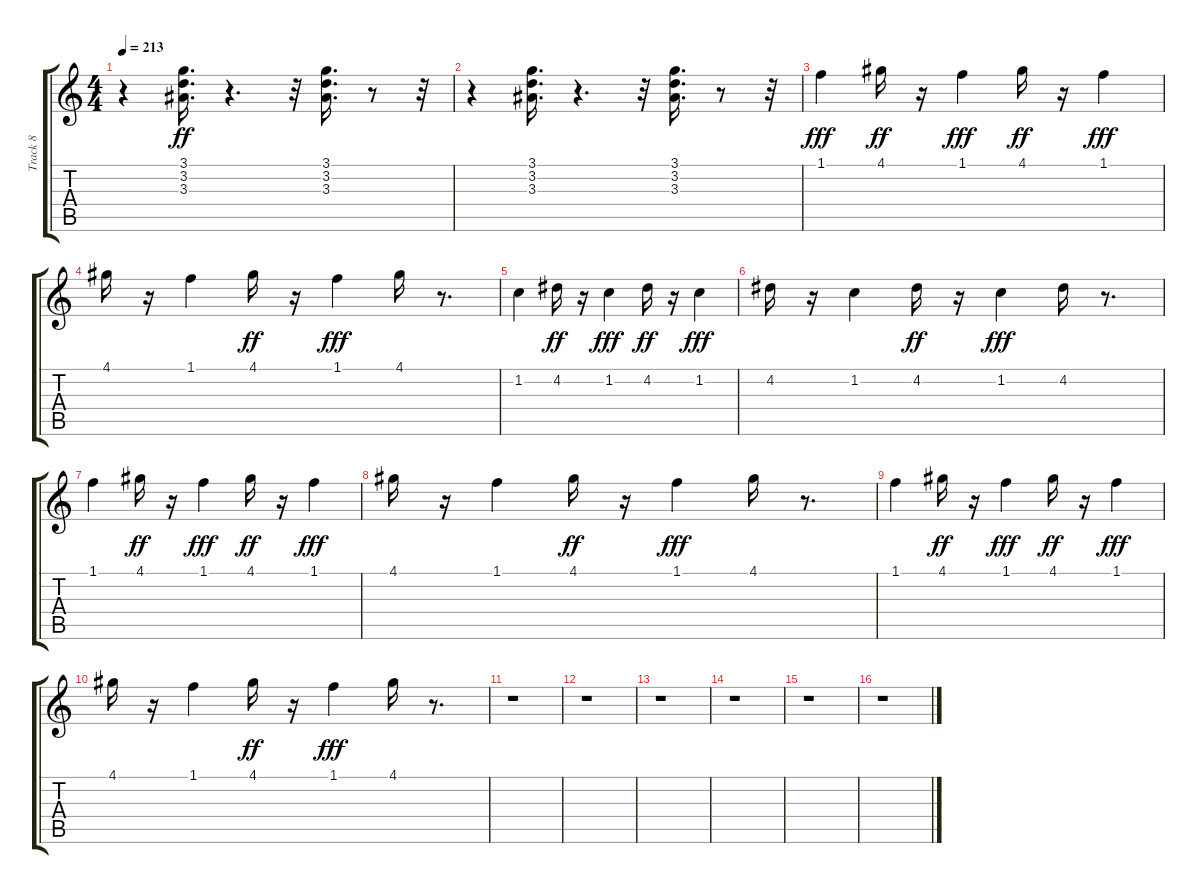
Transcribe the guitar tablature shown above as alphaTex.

\track ("Track 8" "Track 8") {instrument electricguitarclean}
\staff {score tabs}
\tuning (E4 B3 G3 D3 A2 E2) {hide}
\ts (4 4)
\tempo 213
\clef g2
\ks c
r.4{dy ff} (3.1 3.2 3.3).16{d} r.4{d} r.32 (3.1 3.2 3.3).16{d} r.8 r.32 |
r.4 (3.1 3.2 3.3).16{d} r.4{d} r.32 (3.1 3.2 3.3).16{d} r.8 r.32 |
1.1.4{dy fff} 4.1.16{dy ff} r.16 1.1.4{dy fff} 4.1.16{dy ff} r.16 1.1.4{dy fff} |
4.1.16 r.16 1.1.4 4.1.16{dy ff} r.16 1.1.4{dy fff} 4.1.16 r.8{d} |
1.2.4 4.2.16{dy ff} r.16 1.2.4{dy fff} 4.2.16{dy ff} r.16 1.2.4{dy fff} |
4.2.16 r.16 1.2.4 4.2.16{dy ff} r.16 1.2.4{dy fff} 4.2.16 r.8{d} |
1.1.4 4.1.16{dy ff} r.16 1.1.4{dy fff} 4.1.16{dy ff} r.16 1.1.4{dy fff} |
4.1.16 r.16 1.1.4 4.1.16{dy ff} r.16 1.1.4{dy fff} 4.1.16 r.8{d} |
1.1.4 4.1.16{dy ff} r.16 1.1.4{dy fff} 4.1.16{dy ff} r.16 1.1.4{dy fff} |
4.1.16 r.16 1.1.4 4.1.16{dy ff} r.16 1.1.4{dy fff} 4.1.16 r.8{d} |
r.1 |
r.1 |
r.1 |
r.1 |
r.1 |
r.1
